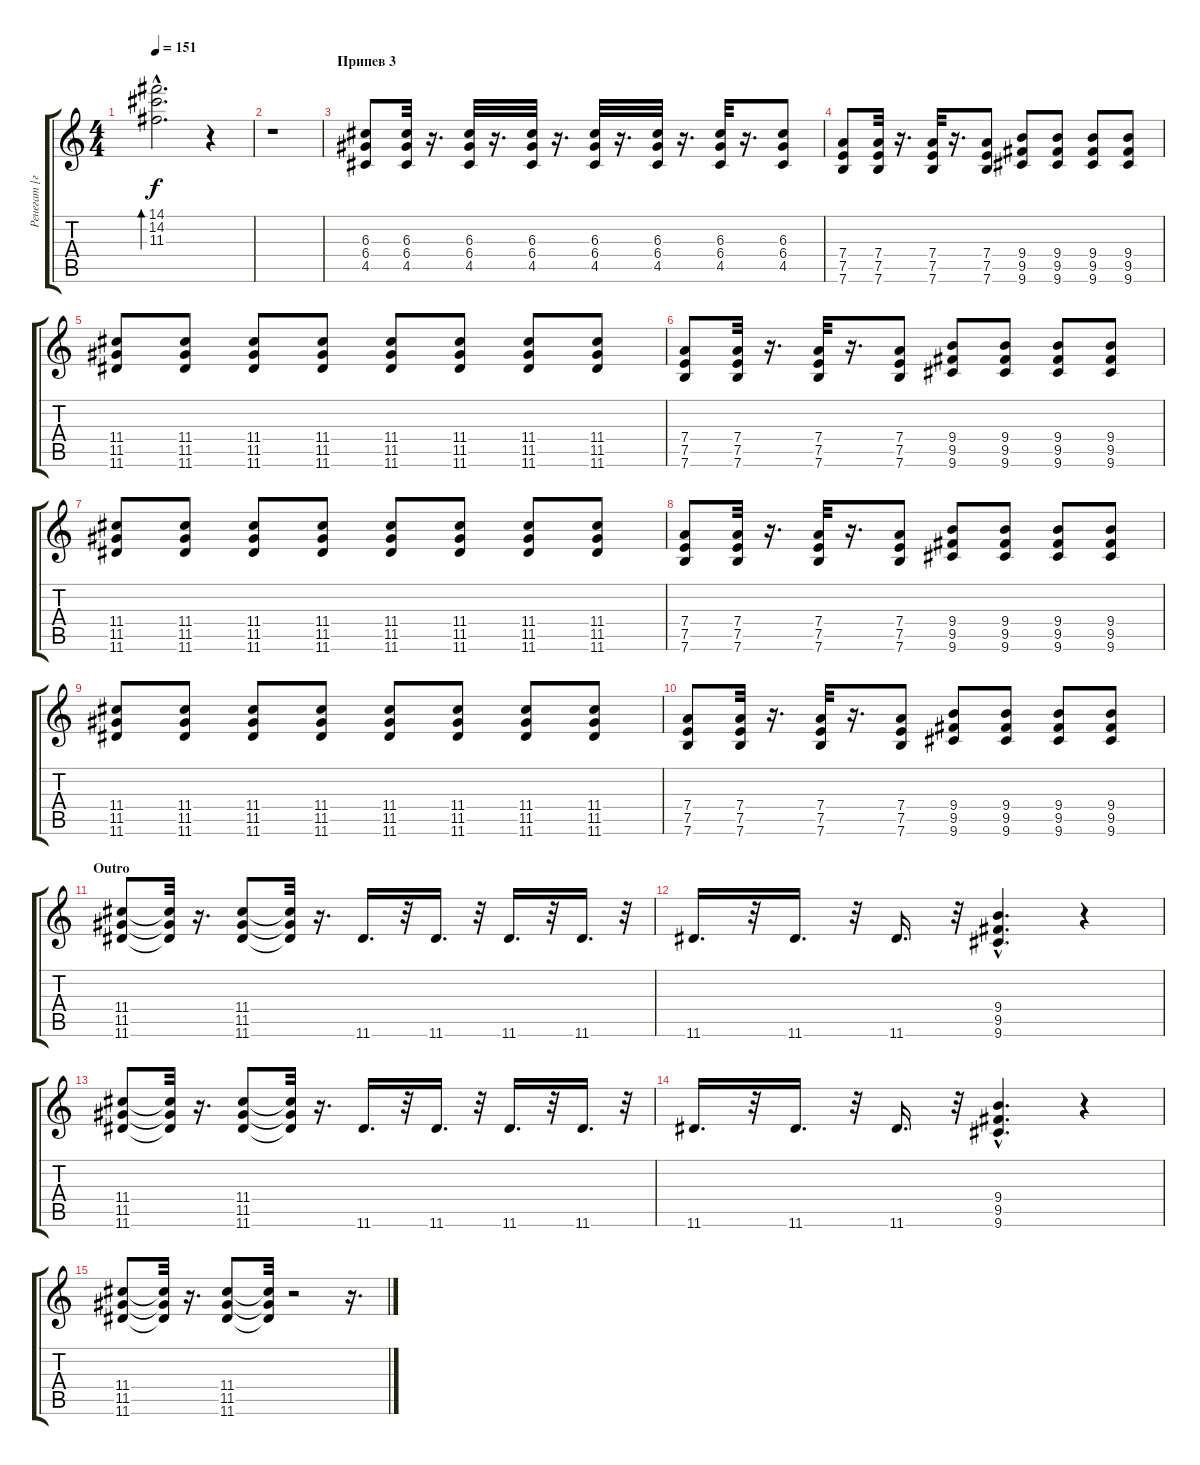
\track ("Ренегат [гитара]" "Ренегат [г") {instrument distortionguitar}
\staff {score tabs}
\tuning (E4 B3 G3 D3 A2 E2) {hide}
\ts (4 4)
\tempo 151
\clef g2
\ks c
(14.1{hac} 14.2{hac} 11.3{hac}).2{d bd 240 dy f} r.4 |
r.1 |
\section ("" "Припев 3")
(6.3 6.4 4.5).8{instrument distortionguitar} (6.3 6.4 4.5).32 r.16{d} (6.3 6.4 4.5).32 r.16{d} (6.3 6.4 4.5).32 r.16{d} (6.3 6.4 4.5).32 r.16{d} (6.3 6.4 4.5).32 r.16{d} (6.3 6.4 4.5).32 r.16{d} (6.3 6.4 4.5).8 |
(7.4 7.5 7.6).8 (7.4 7.5 7.6).32 r.16{d} (7.4 7.5 7.6).32 r.16{d} (7.4 7.5 7.6).8 (9.4 9.5 9.6).8 (9.4 9.5 9.6).8 (9.4 9.5 9.6).8 (9.4 9.5 9.6).8 |
(11.4 11.5 11.6).8 (11.4 11.5 11.6).8 (11.4 11.5 11.6).8 (11.4 11.5 11.6).8 (11.4 11.5 11.6).8 (11.4 11.5 11.6).8 (11.4 11.5 11.6).8 (11.4 11.5 11.6).8 |
(7.4 7.5 7.6).8 (7.4 7.5 7.6).32 r.16{d} (7.4 7.5 7.6).32 r.16{d} (7.4 7.5 7.6).8 (9.4 9.5 9.6).8 (9.4 9.5 9.6).8 (9.4 9.5 9.6).8 (9.4 9.5 9.6).8 |
(11.4 11.5 11.6).8 (11.4 11.5 11.6).8 (11.4 11.5 11.6).8 (11.4 11.5 11.6).8 (11.4 11.5 11.6).8 (11.4 11.5 11.6).8 (11.4 11.5 11.6).8 (11.4 11.5 11.6).8 |
(7.4 7.5 7.6).8 (7.4 7.5 7.6).32 r.16{d} (7.4 7.5 7.6).32 r.16{d} (7.4 7.5 7.6).8 (9.4 9.5 9.6).8 (9.4 9.5 9.6).8 (9.4 9.5 9.6).8 (9.4 9.5 9.6).8 |
(11.4 11.5 11.6).8 (11.4 11.5 11.6).8 (11.4 11.5 11.6).8 (11.4 11.5 11.6).8 (11.4 11.5 11.6).8 (11.4 11.5 11.6).8 (11.4 11.5 11.6).8 (11.4 11.5 11.6).8 |
(7.4 7.5 7.6).8 (7.4 7.5 7.6).32 r.16{d} (7.4 7.5 7.6).32 r.16{d} (7.4 7.5 7.6).8 (9.4 9.5 9.6).8 (9.4 9.5 9.6).8 (9.4 9.5 9.6).8 (9.4 9.5 9.6).8 |
\section ("" "Outro")
(11.4 11.5 11.6).8 (11.4{t} 11.5{t} 11.6{t}).32 r.16{d} (11.4 11.5 11.6).8 (11.4{t} 11.5{t} 11.6{t}).32 r.16{d} 11.6.16{d} r.32 11.6.16{d} r.32 11.6.16{d} r.32 11.6.16{d} r.32 |
11.6.16{d} r.32 11.6.16{d} r.32 11.6.16{d} r.32 (9.4{hac} 9.5{hac} 9.6{hac}).4{d} r.4 |
(11.4 11.5 11.6).8 (11.4{t} 11.5{t} 11.6{t}).32 r.16{d} (11.4 11.5 11.6).8 (11.4{t} 11.5{t} 11.6{t}).32 r.16{d} 11.6.16{d} r.32 11.6.16{d} r.32 11.6.16{d} r.32 11.6.16{d} r.32 |
11.6.16{d} r.32 11.6.16{d} r.32 11.6.16{d} r.32 (9.4{hac} 9.5{hac} 9.6{hac}).4{d} r.4 |
(11.4 11.5 11.6).8 (11.4{t} 11.5{t} 11.6{t}).32 r.16{d} (11.4 11.5 11.6).8 (11.4{t} 11.5{t} 11.6{t}).32 r.2 r.16{d}
